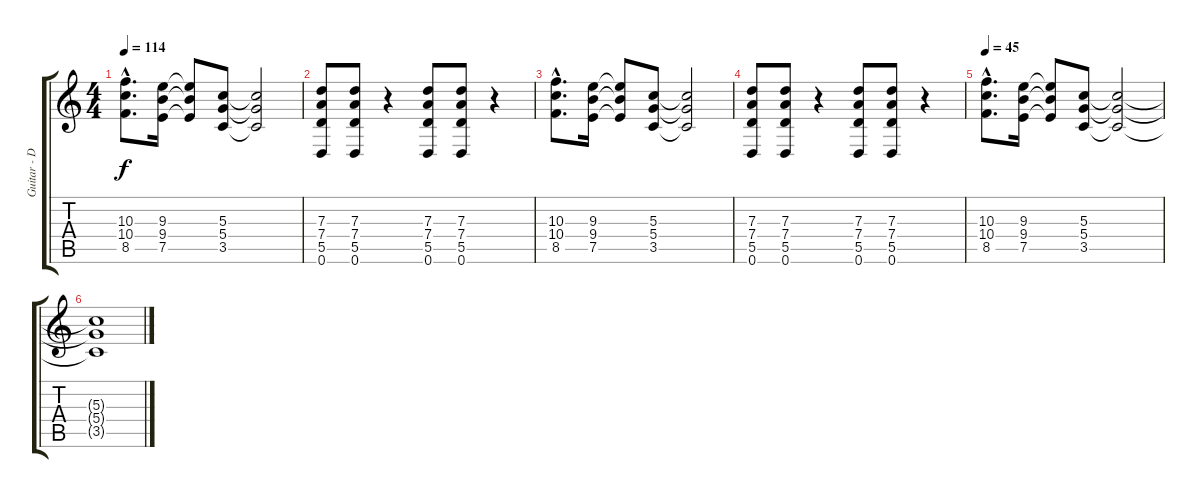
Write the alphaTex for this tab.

\track ("Guitar - Distortion" "Guitar - D") {instrument distortionguitar}
\staff {score tabs}
\tuning (E4 B3 G3 D3 A2 D2) {hide}
\ts (4 4)
\tempo 114
\clef g2
\ks c
(10.3{hac} 10.4{hac} 8.5{hac}).8{d dy f} (9.3 9.4 7.5).16 (9.3{t} 9.4{t} 7.5{t}).8 (5.3 5.4 3.5).8 (5.3{t} 5.4{t} 3.5{t}).2 |
(7.3 7.4 5.5 0.6).8 (7.3 7.4 5.5 0.6).8 r.4 (7.3 7.4 5.5 0.6).8 (7.3 7.4 5.5 0.6).8 r.4 |
(10.3{hac} 10.4{hac} 8.5{hac}).8{d} (9.3 9.4 7.5).16 (9.3{t} 9.4{t} 7.5{t}).8 (5.3 5.4 3.5).8 (5.3{t} 5.4{t} 3.5{t}).2 |
(7.3 7.4 5.5 0.6).8 (7.3 7.4 5.5 0.6).8 r.4 (7.3 7.4 5.5 0.6).8 (7.3 7.4 5.5 0.6).8 r.4 |
\tempo 45
(10.3{hac} 10.4{hac} 8.5{hac}).8{d} (9.3 9.4 7.5).16 (9.3{t} 9.4{t} 7.5{t}).8 (5.3 5.4 3.5).8 (5.3{t} 5.4{t} 3.5{t}).2 |
(5.3{t} 5.4{t} 3.5{t}).1
